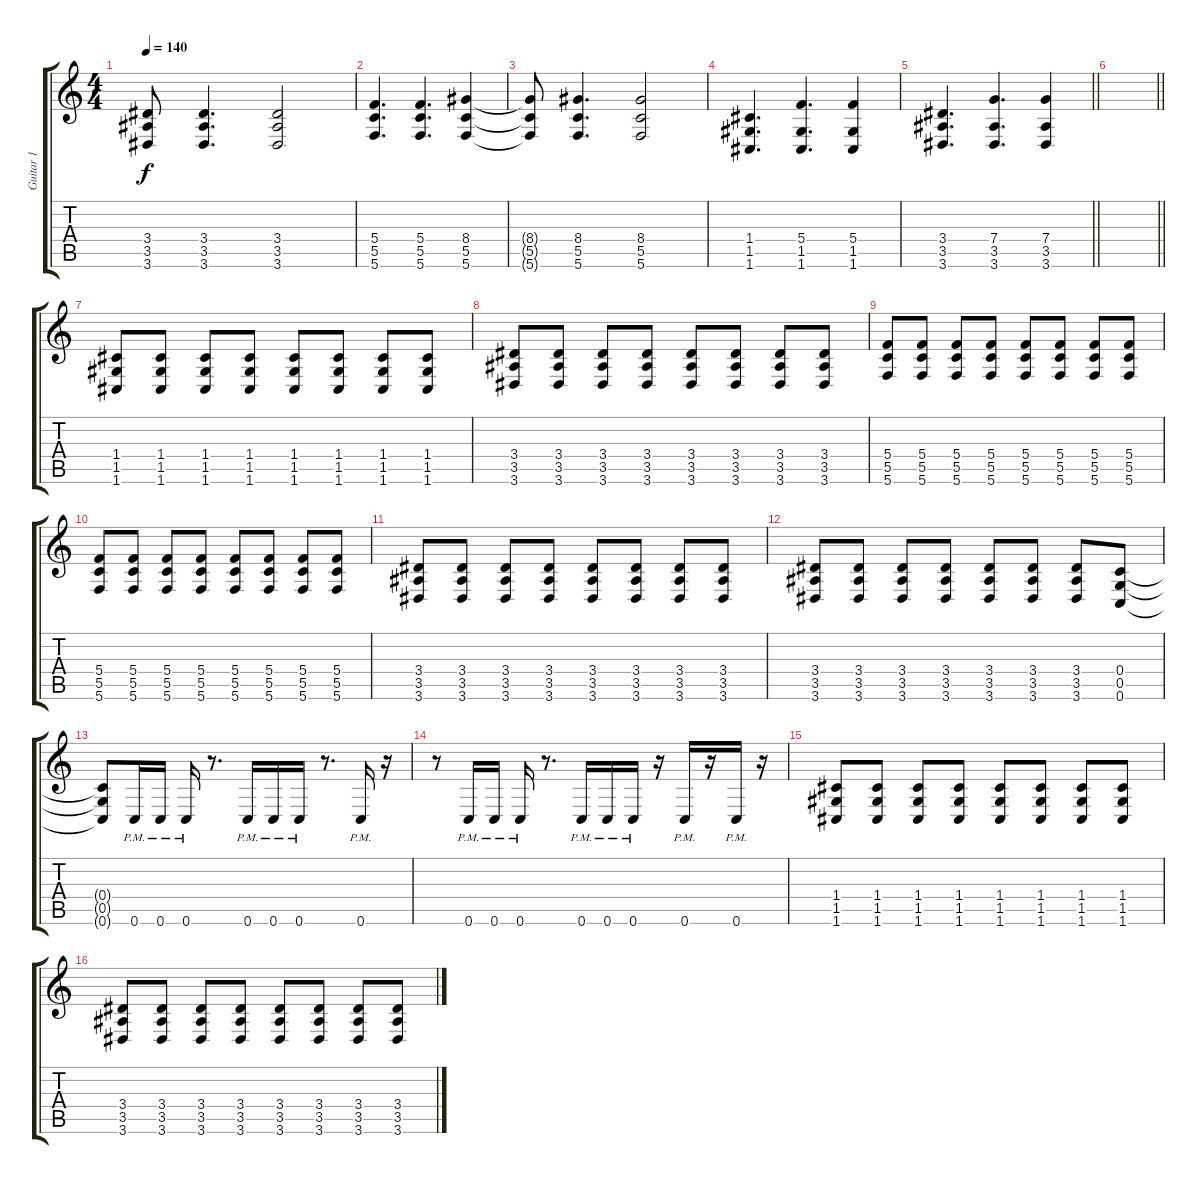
\track ("Guitar 1" "Guitar 1") {instrument distortionguitar}
\staff {score tabs}
\tuning (D4 A3 F3 C3 G2 C2) {hide}
\ts (4 4)
\tempo 140
\clef g2
\ks c
(3.4{t} 3.5{t} 3.6{t}).8{dy f} (3.4 3.5 3.6).4{d} (3.4 3.5 3.6).2 |
(5.4 5.5 5.6).4{d} (5.4 5.5 5.6).4{d} (8.4 5.5 5.6).4 |
(8.4{t} 5.5{t} 5.6{t}).8 (8.4 5.5 5.6).4{d} (8.4 5.5 5.6).2 |
(1.4 1.5 1.6).4{d} (5.4 1.5 1.6).4{d} (5.4 1.5 1.6).4 |
\barLineRight lightlight
(3.4 3.5 3.6).4{d} (7.4 3.5 3.6).4{d} (7.4 3.5 3.6).4 |
\section ("" " ")
\barLineRight lightlight
|
\section ("" " ")
(1.4 1.5 1.6).8 (1.4 1.5 1.6).8 (1.4 1.5 1.6).8 (1.4 1.5 1.6).8 (1.4 1.5 1.6).8 (1.4 1.5 1.6).8 (1.4 1.5 1.6).8 (1.4 1.5 1.6).8 |
(3.4 3.5 3.6).8 (3.4 3.5 3.6).8 (3.4 3.5 3.6).8 (3.4 3.5 3.6).8 (3.4 3.5 3.6).8 (3.4 3.5 3.6).8 (3.4 3.5 3.6).8 (3.4 3.5 3.6).8 |
(5.4 5.5 5.6).8 (5.4 5.5 5.6).8 (5.4 5.5 5.6).8 (5.4 5.5 5.6).8 (5.4 5.5 5.6).8 (5.4 5.5 5.6).8 (5.4 5.5 5.6).8 (5.4 5.5 5.6).8 |
(5.4 5.5 5.6).8 (5.4 5.5 5.6).8 (5.4 5.5 5.6).8 (5.4 5.5 5.6).8 (5.4 5.5 5.6).8 (5.4 5.5 5.6).8 (5.4 5.5 5.6).8 (5.4 5.5 5.6).8 |
(3.4 3.5 3.6).8 (3.4 3.5 3.6).8 (3.4 3.5 3.6).8 (3.4 3.5 3.6).8 (3.4 3.5 3.6).8 (3.4 3.5 3.6).8 (3.4 3.5 3.6).8 (3.4 3.5 3.6).8 |
(3.4 3.5 3.6).8 (3.4 3.5 3.6).8 (3.4 3.5 3.6).8 (3.4 3.5 3.6).8 (3.4 3.5 3.6).8 (3.4 3.5 3.6).8 (3.4 3.5 3.6).8 (0.4 0.5 0.6).8 |
(0.4{t} 0.5{t} 0.6{t}).8 0.6{pm}.16 0.6{pm}.16 0.6{pm}.16 r.8{d} 0.6{pm}.16 0.6{pm}.16 0.6{pm}.16 r.8{d} 0.6{pm}.16 r.16 |
r.8 0.6{pm}.16 0.6{pm}.16 0.6{pm}.16 r.8{d} 0.6{pm}.16 0.6{pm}.16 0.6{pm}.16 r.16 0.6{pm}.16 r.16 0.6{pm}.16 r.16 |
(1.4 1.5 1.6).8 (1.4 1.5 1.6).8 (1.4 1.5 1.6).8 (1.4 1.5 1.6).8 (1.4 1.5 1.6).8 (1.4 1.5 1.6).8 (1.4 1.5 1.6).8 (1.4 1.5 1.6).8 |
(3.4 3.5 3.6).8 (3.4 3.5 3.6).8 (3.4 3.5 3.6).8 (3.4 3.5 3.6).8 (3.4 3.5 3.6).8 (3.4 3.5 3.6).8 (3.4 3.5 3.6).8 (3.4 3.5 3.6).8
